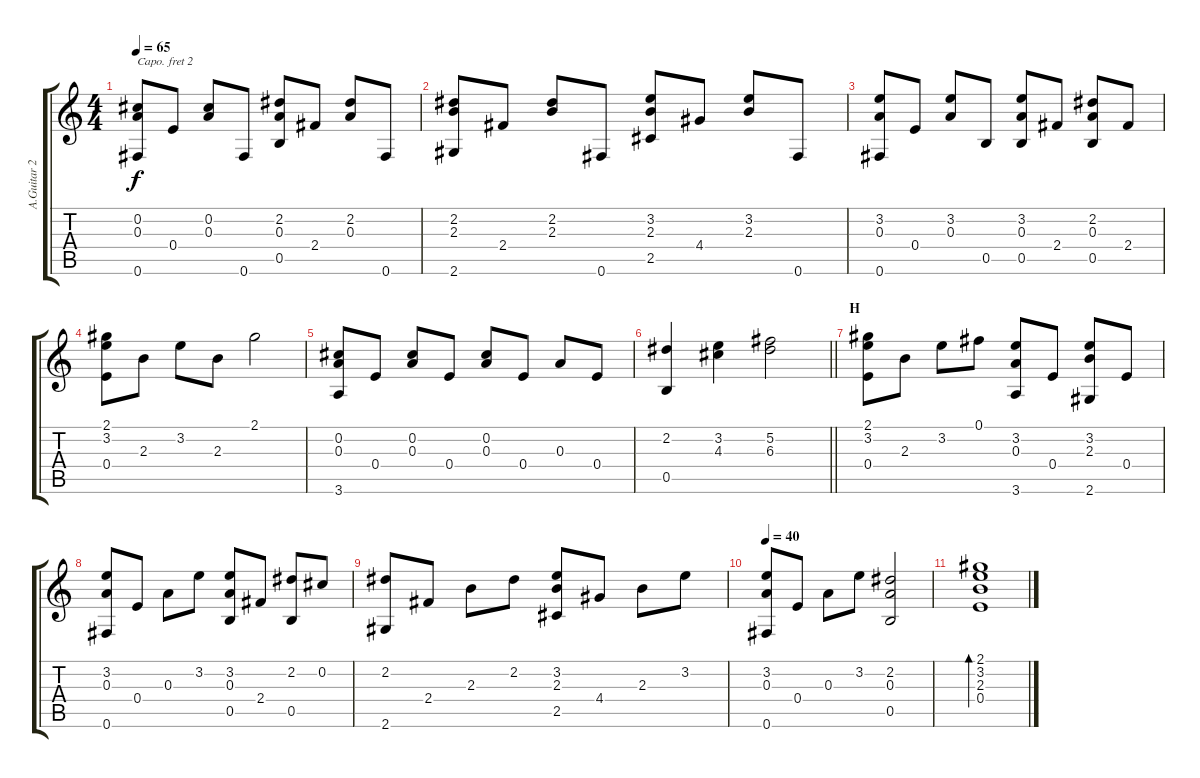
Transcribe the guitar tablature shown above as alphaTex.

\track ("A.Guitar 2" "A.Guitar 2") {instrument acousticguitarnylon}
\staff {score tabs}
\capo 2
\tuning (E4 B3 G3 D3 A2 E2) {hide}
\ts (4 4)
\tempo 65
\clef g2
\ks c
(0.2 0.3 0.6).8{dy f} 0.4.8 (0.2 0.3).8 0.6.8 (2.2 0.3 0.5).8 2.4.8 (2.2 0.3).8 0.6.8 |
(2.2 2.3 2.6).8 2.4.8 (2.2 2.3).8 0.6.8 (3.2 2.3 2.5).8 4.4.8 (3.2 2.3).8 0.6.8 |
(3.2 0.3 0.6).8 0.4.8 (3.2 0.3).8 0.5.8 (3.2 0.3 0.5).8 2.4.8 (2.2 0.3 0.5).8 2.4.8 |
(2.1 3.2 0.4).8 2.3.8 3.2.8 2.3.8 2.1.2 |
(0.2 0.3 3.6).8 0.4.8 (0.2 0.3).8 0.4.8 (0.2 0.3).8 0.4.8 0.3.8 0.4.8 |
\barLineRight lightlight
(2.2 0.5).4 (3.2 4.3).4 (5.2 6.3).2 |
\section ("" "H")
(2.1 3.2 0.4).8 2.3.8 3.2.8 0.1.8 (3.2 0.3 3.6).8 0.4.8 (3.2 2.3 2.6).8 0.4.8 |
(3.2 0.3 0.6).8 0.4.8 0.3.8 3.2.8 (3.2 0.3 0.5).8 2.4.8 (2.2 0.5).8 0.2.8 |
(2.2 2.6).8 2.4.8 2.3.8 2.2.8 (3.2 2.3 2.5).8 4.4.8 2.3.8 3.2.8 |
\tempo 40
(3.2 0.3 0.6).8 0.4.8 0.3.8 3.2.8 (2.2 0.3 0.5).2 |
(2.1 3.2 2.3 0.4).1{bd 120}
